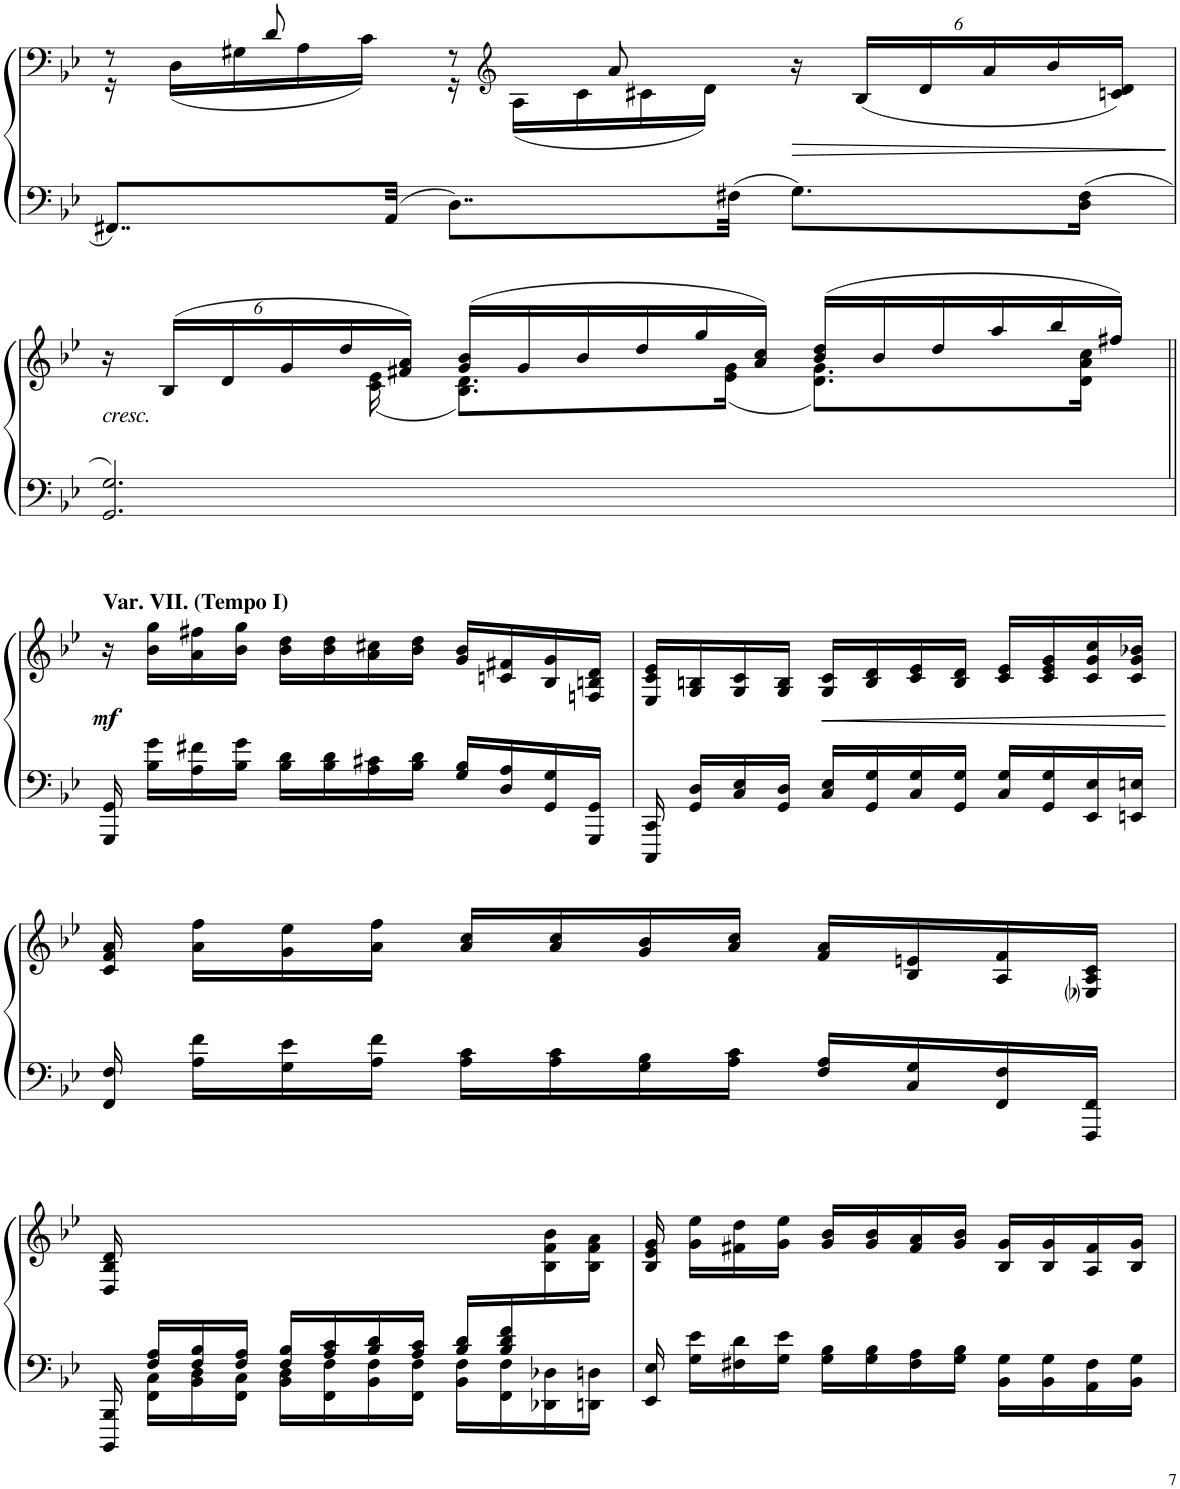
**kern	**kern	**dynam
*part1	*part1	*part1
*staff2	*staff1	*staff1/2
*I"Piano	*	*
*I'Pno.	*	*
!!LO:PB:g=z
*clefF4	*clefF4	*
*k[b-e-]	*k[b-e-]	*
*M3/4	*M3/4	*
=55	=55	=55
*	*^	*
*	*	*Xtuplet	*
8..FF#X/L	8r	20r	.
.	.	(20D\LL	.
.	.	20G#X\	.
.	8d/	.	.
.	.	20A\	.
.	.	20c\JJ)	.
32AA/Jkk	.	.	.
8..D\L	8r	20r	.
*	*clefG2	*	*
.	.	(20A\LL	.
.	.	20c\	.
.	8a/	.	.
.	.	20c#X\	.
.	.	20d\JJ)	.
32F#X\Jkk	.	.	.
*	*tuplet	*	*
*	*Xbrackettup	*	*
!	!	!	!LO:HP:b
8.G\L	24r	4ryy	>
.	(24B-/LL	.	.
.	24d/	.	.
.	24a/	.	.
.	24b-/	.	.
16D\ 16F#\Jk	.	.	.
.	24cn/ 24d/JJ)	.	.
!!LO:LB:g=z	!!
=56	=56	=56	=56
!	!LO:TX:b:i:t=cresc.	!	!
2.GG/ 2.G/	24r	8.ryy	.
.	(24B-/LL	.	.
.	24d/	.	.
.	24g/	.	.
.	24dd/	.	.
.	.	(16c\ 16e-\	.
.	24f#X/ 24a/JJ)	.	.
*	*Xtuplet	*	*
.	(24g/ 24b-/LL	8.B-\ 8.d\L)	.
.	24g/	.	.
.	24b-/	.	.
.	24dd/	.	.
.	24gg/	.	.
.	.	(16e-\ 16g\Jk	.
.	24a/ 24cc/JJ)	.	.
.	(24b-/ 24dd/LL	8.d\ 8.g\L)	.
.	24b-/	.	.
.	24dd/	.	.
.	24aa/	.	.
.	24bb-/	.	.
.	.	16d\ 16a\ 16cc\Jk	.
.	24ff#X/JJ)	.	.
*	*v	*v	*
!!LO:LB:g=z
=57||	=57||	=57||
!	!LO:TX:a:B:t=Var. VII. (Tempo I)	!
!	!	!LO:DY:b
16GGG/ 16GG/	16r	mf
16B-\ 16g\LL	16b-\ 16gg\LL	.
16A\ 16f#X\	16a\ 16ff#X\	.
16B-\ 16g\JJ	16b-\ 16gg\JJ	.
16B-\ 16d\LL	16b-\ 16dd\LL	.
16B-\ 16d\	16b-\ 16dd\	.
16A\ 16c#X\	16a\ 16cc#X\	.
16B-\ 16d\JJ	16b-\ 16dd\JJ	.
16G/ 16B-/LL	16g/ 16b-/LL	.
16D/ 16A/	16cn/ 16f#X/	.
16GG/ 16G/	16B-/ 16g/	.
16GGG/ 16GG/JJ	16Fn/ 16Bn/ 16d/JJ	.
=58	=58	=58
16CCC/ 16CC/	16E-/ 16c/ 16e-/LL	.
16GG/ 16D/LL	16G/ 16Bn/	.
16C/ 16E-/	16G/ 16c/	.
16GG/ 16D/JJ	16G/ 16B/JJ	.
16C/ 16E-/LL	16G/ 16c/LL	.
16GG/ 16G/	16B/ 16d/	.
16C/ 16G/	16c/ 16e-/	.
16GG/ 16G/JJ	16B/ 16d/JJ	.
16C/ 16G/LL	16c/ 16e-/LL	.
16GG/ 16G/	16c/ 16e-/ 16g/	.
16EE-/ 16E-/	16c/ 16g/ 16cc/	.
16EEn/ 16En/JJ	16c/ 16g/ 16b-X/JJ	.
.	.	]
!!LO:LB:g=z
=59	=59	=59
16FF/ 16F/	16c/ 16f/ 16a/	.
16A\ 16f\LL	16a\ 16ff\LL	.
16G\ 16e-\	16g\ 16ee-\	.
16A\ 16f\JJ	16a\ 16ff\JJ	.
16A\ 16c\LL	16a/ 16cc/LL	.
16A\ 16c\	16a/ 16cc/	.
16G\ 16B-\	16g/ 16b-/	.
16A\ 16c\JJ	16a/ 16cc/JJ	.
16F/ 16A/LL	16f/ 16a/LL	.
16C/ 16G/	16B-/ 16en/	.
16FF/ 16F/	16A/ 16f/	.
16FFF/ 16FF/JJ	16E-i/ 16A/ 16c/JJ	.
!!LO:LB:g=z
=60	=60	=60
*^	*	*
16ryy	16BBBB-/ 16BBB-/	16D/ 16B-/ 16d/	.
16F/ 16A/LL	16FF\ 16C\LL	16ryy	.
16F/ 16B-/	16BB-\ 16D\	.	.
16F/ 16A/JJ	16FF\ 16C\JJ	.	.
16F/ 16B-/LL	16BB-\ 16D\LL	.	.
16A/ 16c/	16FF\ 16F\	.	.
16B-/ 16d/	16BB-\ 16F\	.	.
16A/ 16c/JJ	16FF\ 16F\JJ	.	.
16B-/ 16d/LL	16BB-\ 16F\LL	.	.
16B-/ 16d/ 16f/	16FF\ 16F\	.	.
8ryy	16DD-X\ 16D-X\	16B-\ 16f\ 16b-\	.
.	16DDn\ 16Dn\JJ	16B-\ 16f\ 16a\JJ	.
*v	*v	*	*
=61	=61	=61
16EE-/ 16E-/	16B-/ 16e-/ 16g/	.
16G\ 16e-\LL	16g\ 16ee-\LL	.
16F#X\ 16d\	16f#X\ 16dd\	.
16G\ 16e-\JJ	16g\ 16ee-\JJ	.
16G\ 16B-\LL	16g/ 16b-/LL	.
16G\ 16B-\	16g/ 16b-/	.
16F#\ 16A\	16f#/ 16a/	.
16G\ 16B-\JJ	16g/ 16b-/JJ	.
16BB-\ 16G\LL	16B-/ 16g/LL	.
16BB-\ 16G\	16B-/ 16g/	.
16AA\ 16F#\	16A/ 16f#/	.
16BB-\ 16G\JJ	16B-/ 16g/JJ	.
=	=	=
*-	*-	*-
